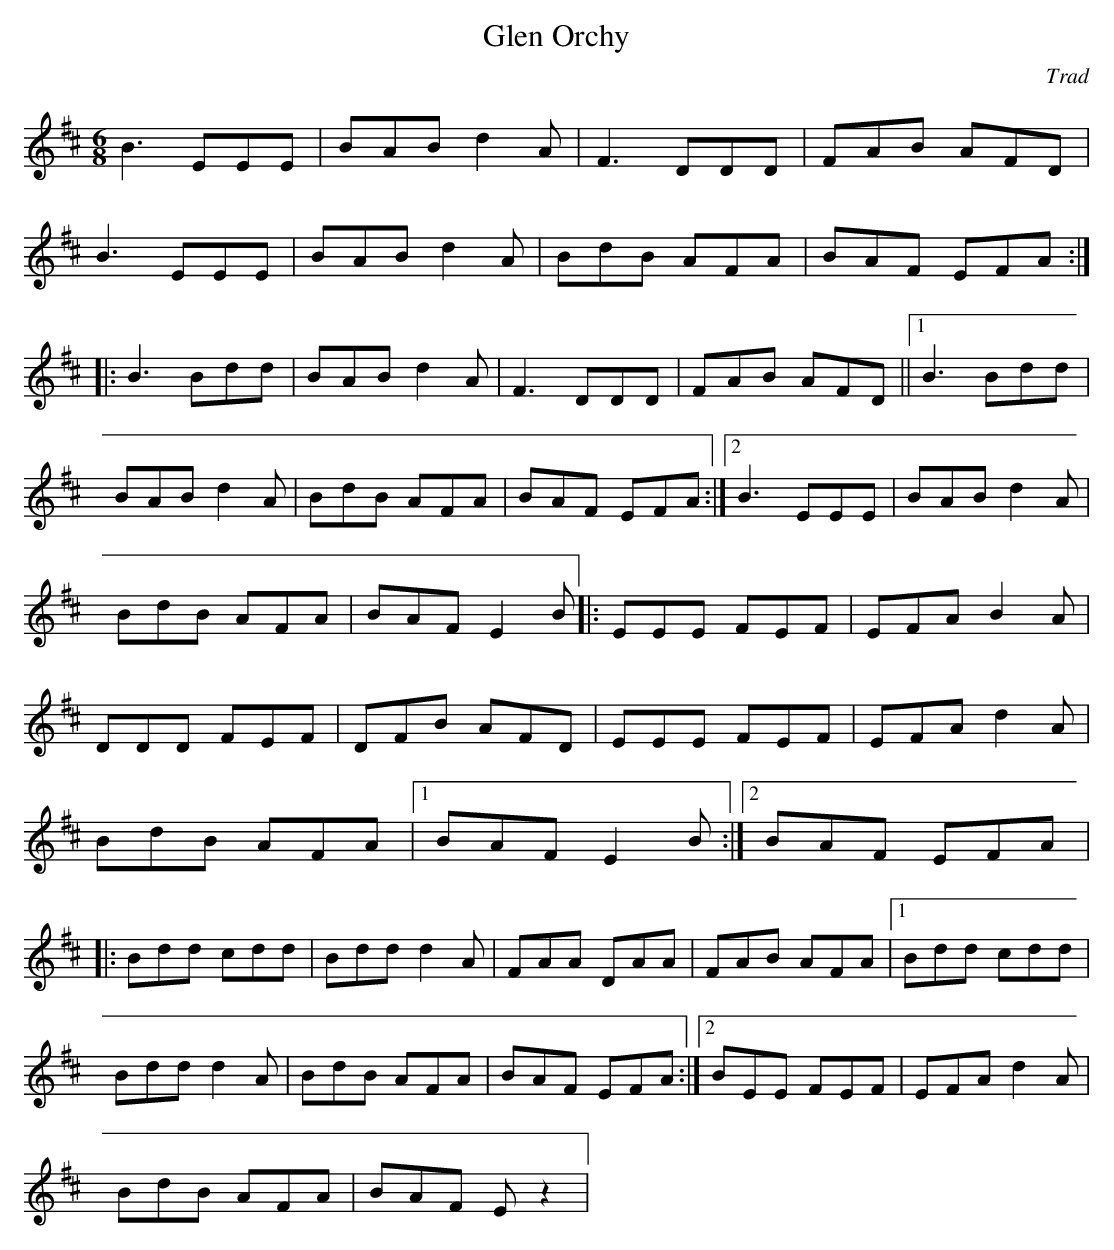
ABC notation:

X:1
T:Glen Orchy
C:Trad
M:6/8
L:1/8
K:EDor
L:1/8
B3 EEE|BAB d2A|F3 DDD|FAB AFD|!
B3 EEE|BAB d2A|BdB AFA|BAF EFA:|!
|:B3 Bdd|BAB d2A|F3 DDD|FAB AFD||1 B3 Bdd|!
BAB d2A|BdB AFA|BAF EFA:|2 B3 EEE|BAB d2A|!
BdB AFA|BAF E2B|:EEE FEF|EFA B2A|!
DDD FEF|DFB AFD|EEE FEF|EFA d2A|!
BdB AFA|1 BAF E2B:|2 BAF EFA|!
|:Bdd cdd|Bdd d2A|FAA DAA|FAB AFA|1 Bdd cdd|!
Bdd d2A|BdB AFA|BAF EFA:|2 BEE FEF|EFA d2A|!
BdB AFA|BAF Ez2|
